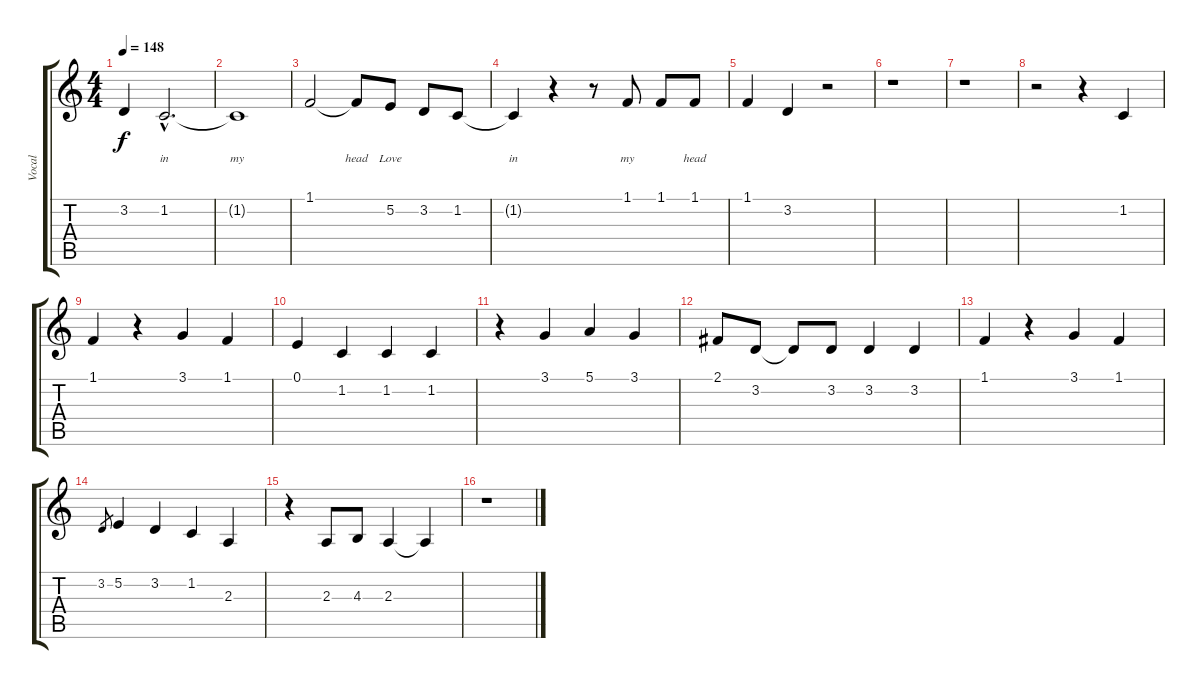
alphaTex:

\track ("Vocal" "Vocal") {instrument harmonica}
\staff {score tabs}
\tuning (E4 B3 G3 D3 A2 E2) {hide}
\ts (4 4)
\tempo 148
\clef g2
\ks c
3.2.4{lyrics (0 "") lyrics (1 "") lyrics (2 "") lyrics (3 "") lyrics (4 "") dy f} 1.2{hac}.2{d lyrics (0 "in") lyrics (1 "") lyrics (2 "") lyrics (3 "") lyrics (4 "")} |
1.2{t}.1{lyrics (0 "my") lyrics (1 "") lyrics (2 "") lyrics (3 "") lyrics (4 "")} |
1.1.2{lyrics (0 "") lyrics (1 "") lyrics (2 "") lyrics (3 "") lyrics (4 "")} 1.1{t}.8{lyrics (0 "head") lyrics (1 "") lyrics (2 "") lyrics (3 "") lyrics (4 "")} 5.2.8{lyrics (0 "Love") lyrics (1 "") lyrics (2 "") lyrics (3 "") lyrics (4 "")} 3.2.8{lyrics (0 "") lyrics (1 "") lyrics (2 "") lyrics (3 "") lyrics (4 "")} 1.2.8{lyrics (0 "") lyrics (1 "") lyrics (2 "") lyrics (3 "") lyrics (4 "")} |
1.2{t}.4{lyrics (0 "in") lyrics (1 "") lyrics (2 "") lyrics (3 "") lyrics (4 "")} r.4 r.8 1.1.8{lyrics (0 "my") lyrics (1 "") lyrics (2 "") lyrics (3 "") lyrics (4 "")} 1.1.8{lyrics (0 "") lyrics (1 "") lyrics (2 "") lyrics (3 "") lyrics (4 "")} 1.1.8{lyrics (0 "head") lyrics (1 "") lyrics (2 "") lyrics (3 "") lyrics (4 "")} |
1.1.4 3.2.4 r.2 |
r.1 |
r.1 |
r.2 r.4 1.2.4 |
1.1.4 r.4 3.1.4 1.1.4 |
0.1.4 1.2.4 1.2.4 1.2.4 |
r.4 3.1.4 5.1.4 3.1.4 |
2.1.8 3.2.8 3.2{t}.8 3.2.8 3.2.4 3.2.4 |
1.1.4 r.4 3.1.4 1.1.4 |
3.2.8{gr} 5.2.4 3.2.4 1.2.4 2.3.4 |
r.4 2.3.8 4.3.8 2.3.4 2.3{t}.4 |
r.1
